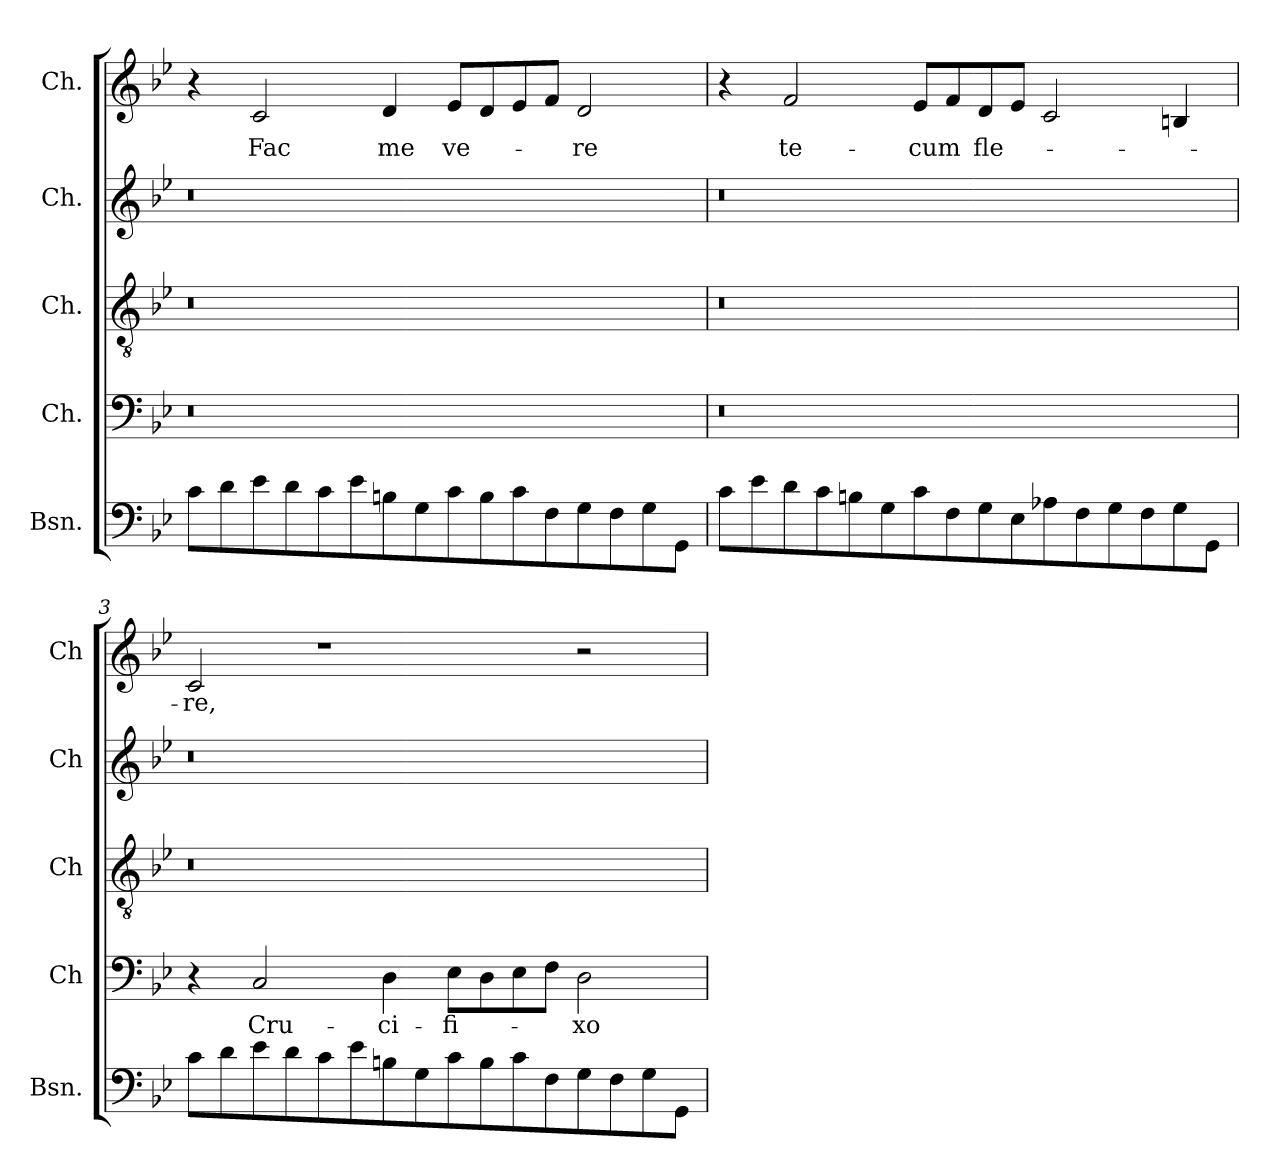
**kern	**kern	**text	**kern	**kern	**kern	**text
*part5	*part4	*part4	*part3	*part2	*part1	*part1
*staff5	*staff4	*staff4	*staff3	*staff2	*staff1	*staff1
*I"Bsn.	*I"Ch.	*	*I"Ch.	*I"Ch.	*I"Ch.	*
*I'Bsn.	*I'Ch	*	*I'Ch	*I'Ch	*I'Ch	*
!!LO:PB:g=z
*stria5	*stria5	*	*stria5	*stria5	*stria5	*
*clefF4	*clefF4	*	*clefGv2	*clefG2	*clefG2	*
*k[b-e-]	*k[b-e-]	*	*k[b-e-]	*k[b-e-]	*k[b-e-]	*
*B-:	*B-:	*	*B-:	*B-:	*B-:	*
=1	=1	=1	=1	=1	=1	=1
8c\L	0r	.	0r	0r	4r	.
8d\	.	.	.	.	.	.
!	!	!	!	!	!	!LO:LY:b:cj
8e-\	.	.	.	.	2c/	Fac
8d\	.	.	.	.	.	.
8c\	.	.	.	.	.	.
8e-\	.	.	.	.	.	.
!	!	!	!	!	!	!LO:LY:b:cj
8Bn\	.	.	.	.	4d/	me
8G\	.	.	.	.	.	.
!	!	!	!	!	!	!LO:LY:b:cj
8c\	.	.	.	.	8e-/L	ve-
8B\	.	.	.	.	8d/	.
8c\	.	.	.	.	8e-/	.
8F\	.	.	.	.	8f/J	.
!	!	!	!	!	!	!LO:LY:b:cj
8G\	.	.	.	.	2d/	-re
8F\	.	.	.	.	.	.
8G\	.	.	.	.	.	.
8GG\J	.	.	.	.	.	.
=2	=2	=2	=2	=2	=2	=2
8c\L	0r	.	0r	0r	4r	.
8e-\	.	.	.	.	.	.
!	!	!	!	!	!	!LO:LY:b:cj
8d\	.	.	.	.	2f/	te-
8c\	.	.	.	.	.	.
8Bn\	.	.	.	.	.	.
8G\	.	.	.	.	.	.
!	!	!	!	!	!	!LO:LY:b
8c\	.	.	.	.	8e-/L	-cum
8F\	.	.	.	.	8f/	.
!	!	!	!	!	!	!LO:LY:b:cj
8G\	.	.	.	.	8d/	fle-
8E-\	.	.	.	.	8e-/J	.
8A-X\	.	.	.	.	2c/	.
8F\	.	.	.	.	.	.
8G\	.	.	.	.	.	.
8F\	.	.	.	.	.	.
8G\	.	.	.	.	4Bn/	.
8GG\J	.	.	.	.	.	.
=3	=3	=3	=3	=3	=3	=3
!	!	!	!	!	!	!LO:LY:b:cj
8c\L	4r	.	0r	0r	2c/	-re,
8d\	.	.	.	.	.	.
!	!	!LO:LY:b:cj	!	!	!	!
8e-\	2C/	Cru-	.	.	.	.
8d\	.	.	.	.	.	.
8c\	.	.	.	.	1r	.
8e-\	.	.	.	.	.	.
!	!	!LO:LY:b:cj	!	!	!	!
8Bn\	4D\	-ci-	.	.	.	.
8G\	.	.	.	.	.	.
!	!	!LO:LY:b:rj	!	!	!	!
8c\	8E-\L	-fi-	.	.	.	.
8B\	8D\	.	.	.	.	.
8c\	8E-\	.	.	.	.	.
8F\	8F\J	.	.	.	.	.
!	!	!LO:LY:b:cj	!	!	!	!
8G\	2D\	-xo	.	.	2r	.
8F\	.	.	.	.	.	.
8G\	.	.	.	.	.	.
8GG\J	.	.	.	.	.	.
=	=	=	=	=	=	=
*-	*-	*-	*-	*-	*-	*-
